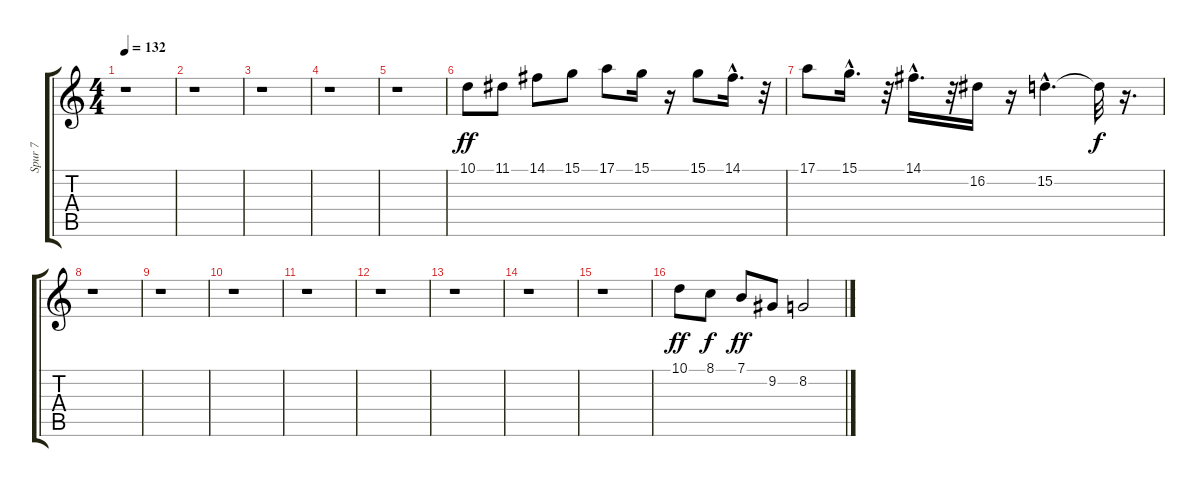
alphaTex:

\track ("Spur 7" "Spur 7") {instrument stringensemble1}
\staff {score tabs}
\tuning (E4 B3 G3 D3 A2 E2) {hide}
\ts (4 4)
\tempo 132
\clef g2
\ks c
r.1{dy ff} |
r.1 |
r.1 |
r.1 |
r.1 |
10.1.8 11.1.8 14.1.8 15.1.8 17.1.8 15.1.16 r.16 15.1.8 14.1{hac}.16{d} r.32 |
17.1.8 15.1{hac}.16{d} r.32 14.1{hac}.16{d} r.32 16.2.16 r.16 15.2{hac}.4{d} 15.2{t}.32{dy f} r.16{d} |
r.1 |
r.1 |
r.1 |
r.1 |
r.1 |
r.1 |
r.1 |
r.1 |
10.1.8{dy ff} 8.1.8{dy f} 7.1.8{dy ff} 9.2.8 8.2.2
